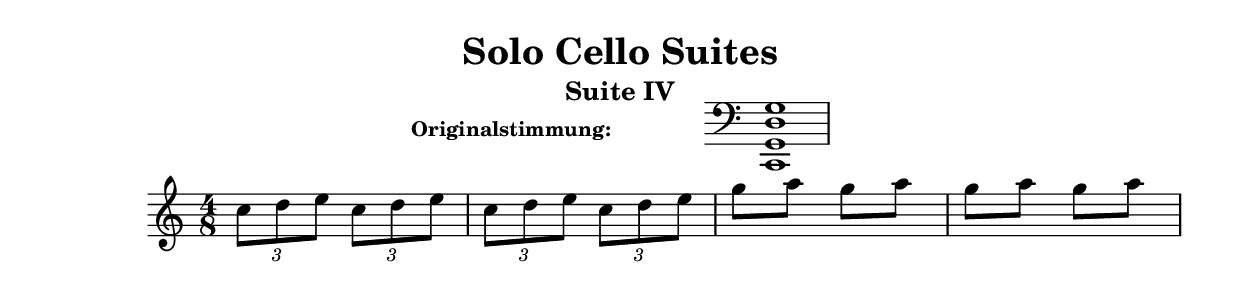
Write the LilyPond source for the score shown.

%% Do not edit this file; it is auto-generated from LSR http://lsr.dsi.unimi.it
%% This file is in the public domain.
\version "2.11.50"

\header {
  lsrtags = "staff-notation"

  texidoc = "
The @code{\\markup} command is quite versatile.  In this snippet, it
contains a @code{\\score} block instead of texts or marks.

"
  doctitle = "Inserting score fragments above a staff, as markups"
} % begin verbatim
tuning = \markup {
  \score {
    \new Staff \with { \remove "Time_signature_engraver" }
    {
      \clef bass  <c, g, d g>1
    }
    \layout { ragged-right = ##t }
  }
}

\header {
  title = "Solo Cello Suites"
  subtitle = "Suite IV"
  subsubtitle = \markup { Originalstimmung: \general-align #Y #CENTER \tuning }
}

\layout { ragged-right = ##f }

\relative c'' {
  \time 4/8
  \times 2/3 { c8 d e } \times 2/3 { c d e }
  \times 2/3 { c8 d e } \times 2/3 { c d e }
  g8 a g a
  g8 a g a
}
